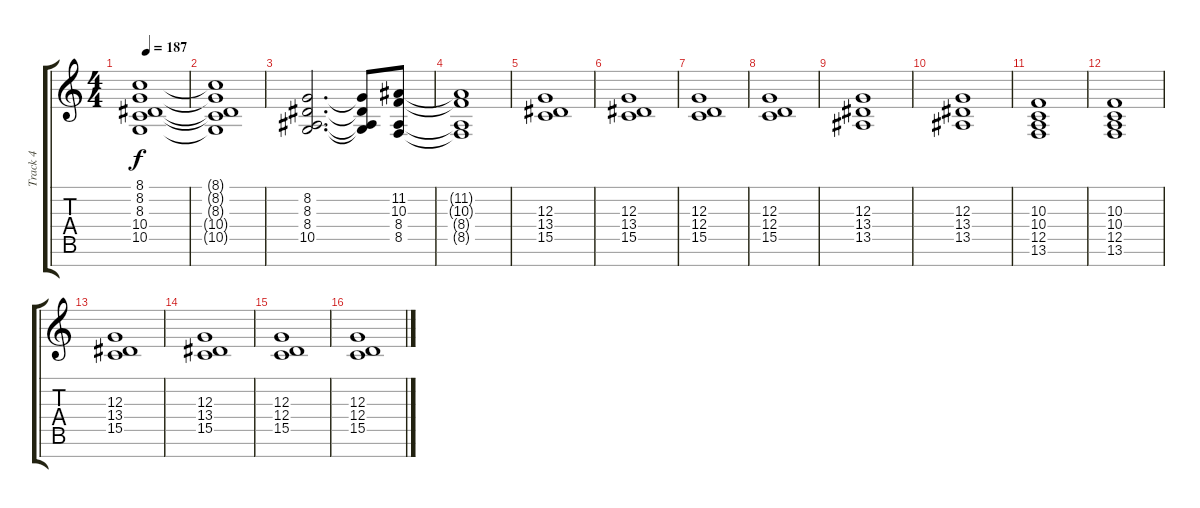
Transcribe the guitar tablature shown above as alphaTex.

\track ("Track 4" "Track 4") {instrument tremolostrings}
\staff {score tabs}
\tuning (E4 B3 G3 D3 A2 E2 B1) {hide}
\ts (4 4)
\tempo 187
\clef g2
\ks c
(8.1 8.2 8.3 10.4 10.5).1{dy f} |
(8.1{t} 8.2{t} 8.3{t} 10.4{t} 10.5{t}).1 |
(8.2 8.3 8.4 10.5).2{d} (8.2{t} 8.3{t} 8.4{t} 10.5{t}).8 (11.2 10.3 8.4 8.5).8 |
(11.2{t} 10.3{t} 8.4{t} 8.5{t}).1 |
(12.3 13.4 15.5).1{volume 6 instrument choiraahs} |
(12.3 13.4 15.5).1 |
(12.3 12.4 15.5).1 |
(12.3 12.4 15.5).1 |
(12.3 13.4 13.5).1 |
(12.3 13.4 13.5).1 |
(10.3 10.4 12.5 13.6).1 |
(10.3 10.4 12.5 13.6).1 |
(12.3 13.4 15.5).1 |
(12.3 13.4 15.5).1 |
(12.3 12.4 15.5).1 |
(12.3 12.4 15.5).1
